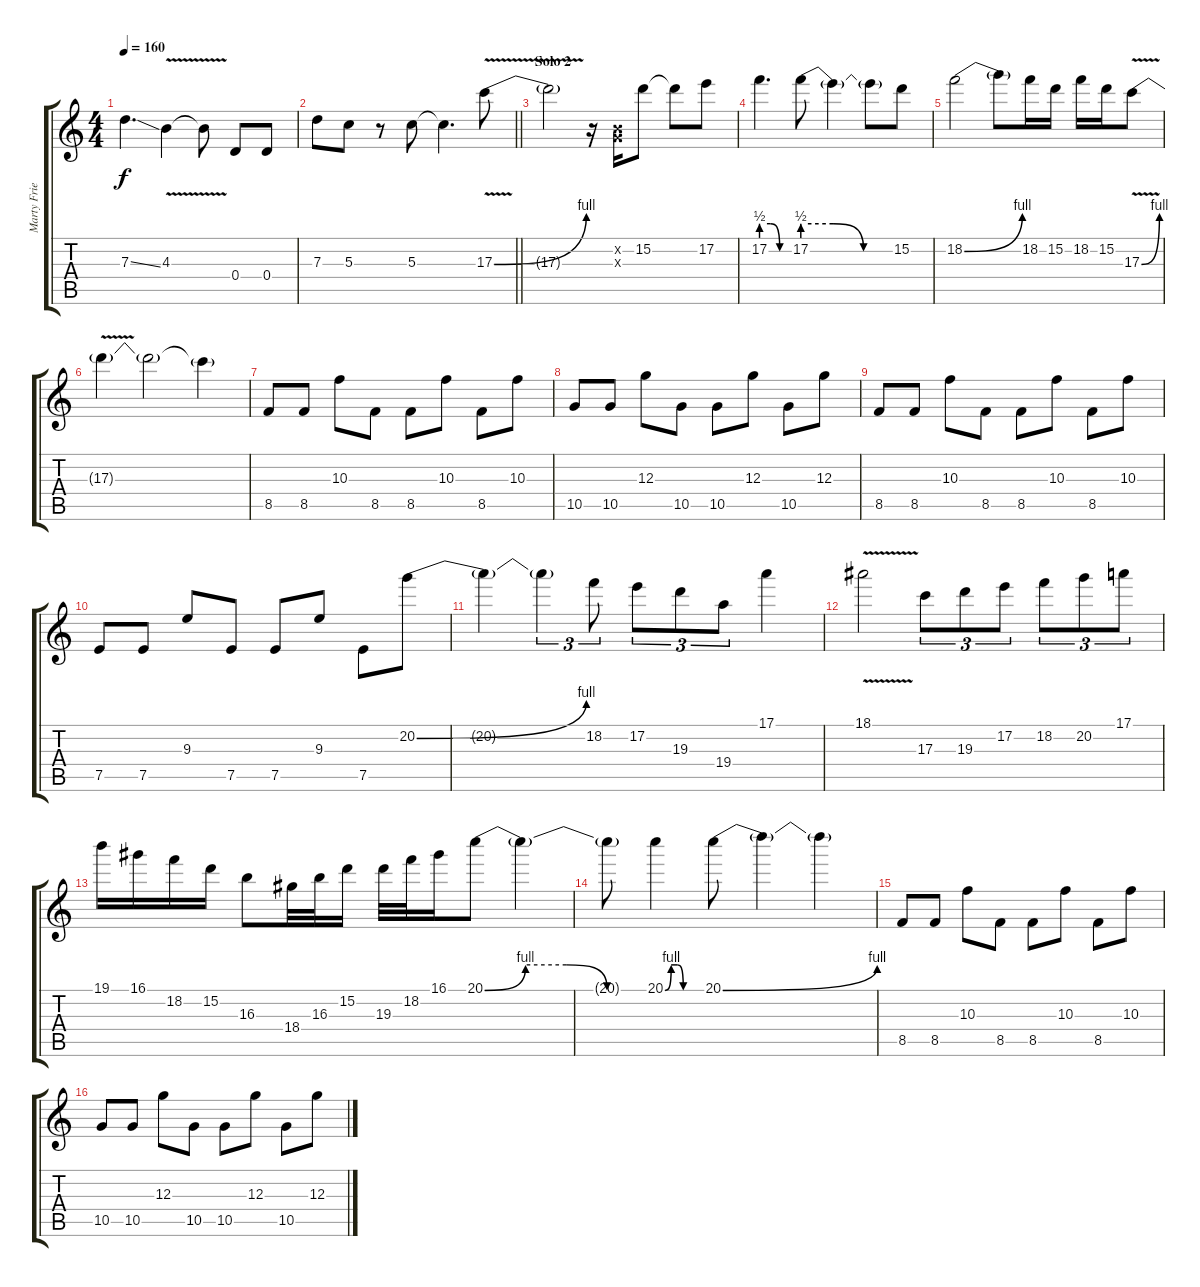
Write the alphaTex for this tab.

\track ("Marty Friedman" "Marty Frie") {instrument distortionguitar}
\staff {score tabs}
\tuning (E4 B3 G3 D3 A2 E2) {hide}
\ts (4 4)
\tempo 160
\clef g2
\ks c
7.3{ss}.4{d dy f} 4.3{v}.4 4.3{t}.8 0.4.8 0.4.8 |
\barLineRight lightlight
7.3.8 5.3.8 r.8 5.3.8 5.3{t}.4{d} 17.3{be (bend 0 0 60 4) v}.8 |
\section ("" "Solo 2")
17.3{t}.2 r.16 (0.2{x} 0.3{x}).16 15.2.8 15.2{t}.8 17.2.8 |
17.2{be (custom 0 2 20 2 40 0 60 0)}.4{d} 17.2{be (custom 0 2 20 2 40 0 60 0)}.8 17.2{t}.4 17.2{t}.8 15.2.8 |
18.2{be (bend 0 0 60 4)}.2 18.2{t}.8 18.2.16 15.2.16 18.2.16 15.2.16 17.3{be (bend 0 0 60 4) v}.8 |
17.3{t}.4 17.3{t}.2 17.3{t}.4 |
8.5.8 8.5.8 10.3.8 8.5.8 8.5.8 10.3.8 8.5.8 10.3.8 |
10.5.8 10.5.8 12.3.8 10.5.8 10.5.8 12.3.8 10.5.8 12.3.8 |
8.5.8 8.5.8 10.3.8 8.5.8 8.5.8 10.3.8 8.5.8 10.3.8 |
7.5.8 7.5.8 9.3.8 7.5.8 7.5.8 9.3.8 7.5.8 20.2{be (bend 0 0 60 4)}.8 |
20.2{t}.4 20.2{t}.4{tu (3 2)} 18.2.8{tu (3 2)} 17.2.8{tu (3 2)} 19.3.8{tu (3 2)} 19.4.8{tu (3 2)} 17.1.4 |
18.1{v}.2 17.3.8{tu (3 2)} 19.3.8{tu (3 2)} 17.2.8{tu (3 2)} 18.2.8{tu (3 2)} 20.2.8{tu (3 2)} 17.1.8{tu (3 2)} |
19.1.16 16.1.16 18.2.16 15.2.16 16.3.8 18.4.32 16.3.32 15.2.16 19.3.32 18.2.32 16.1.16 20.1{be (custom 0 0 15 4 30 4 45 0 60 0)}.8 20.1{t}.4 |
20.1{t}.8 20.1{be (custom 0 0 10 4 20 4 30 0 60 0)}.4 20.1{be (bend 0 0 60 4)}.8 20.1{t}.4 20.1{t}.4 |
8.5.8 8.5.8 10.3.8 8.5.8 8.5.8 10.3.8 8.5.8 10.3.8 |
10.5.8 10.5.8 12.3.8 10.5.8 10.5.8 12.3.8 10.5.8 12.3.8
